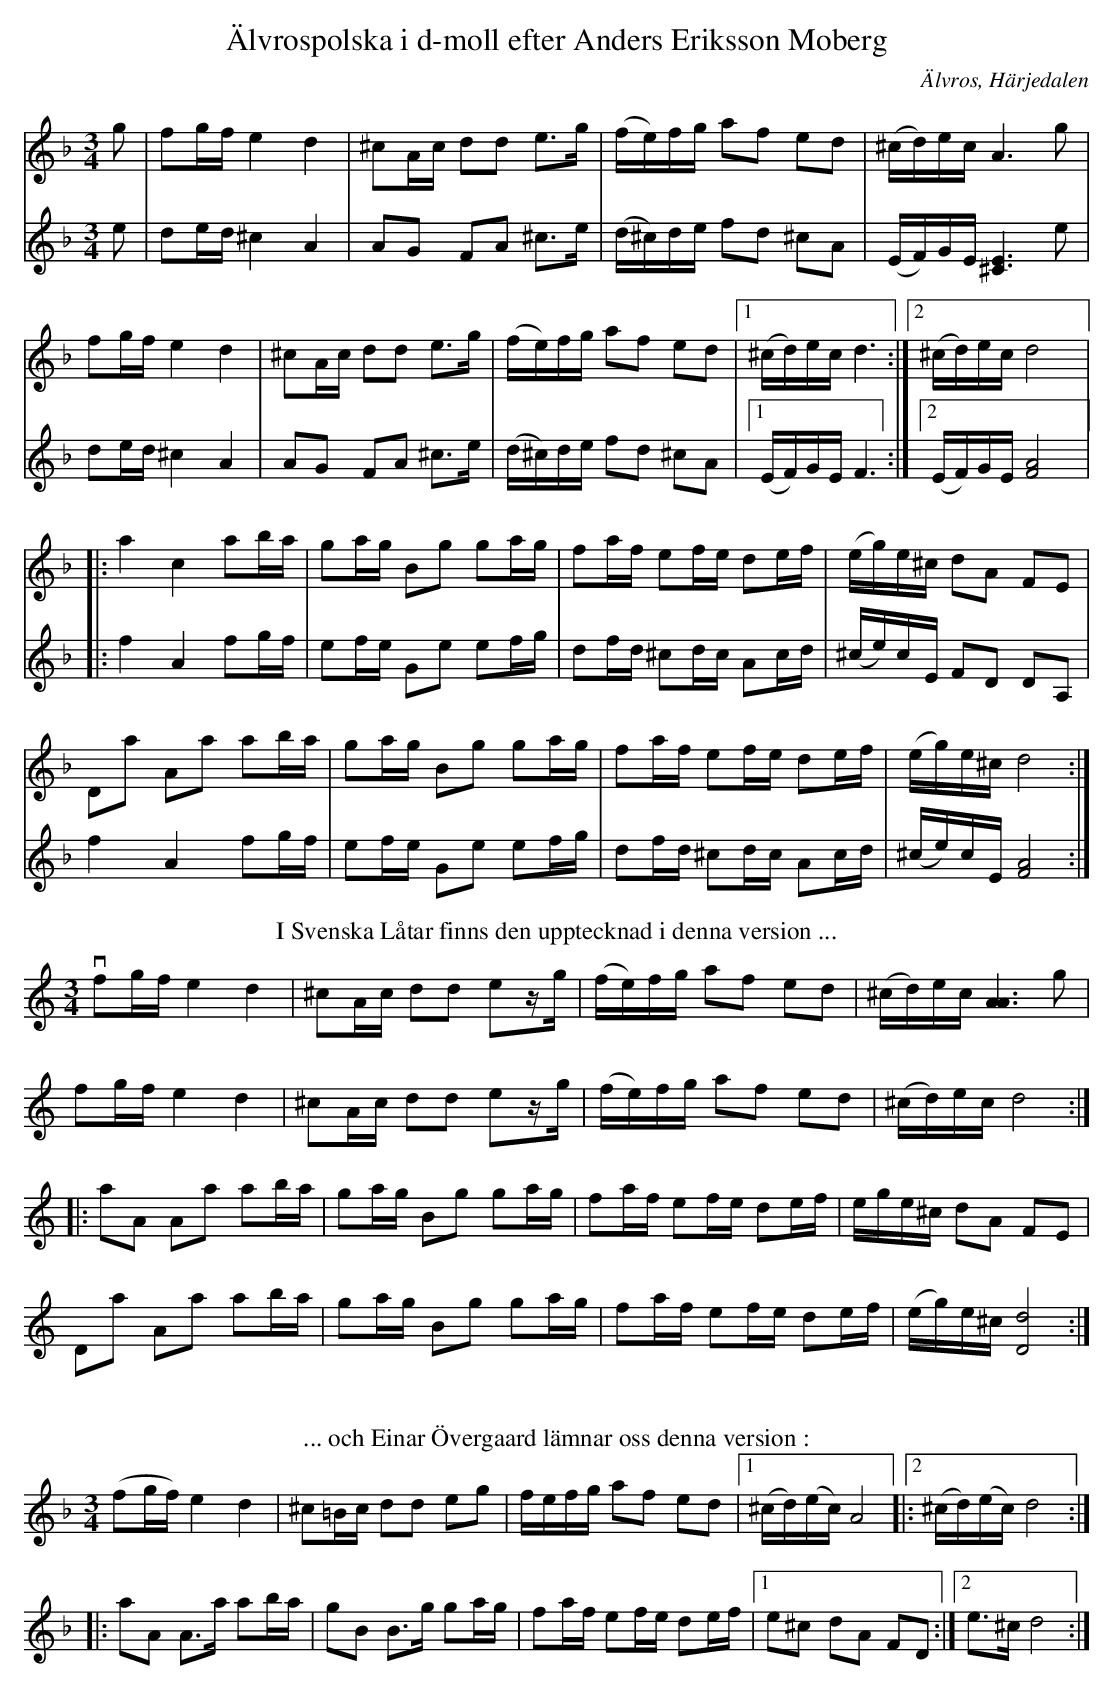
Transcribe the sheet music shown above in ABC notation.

X:1
T:Älvrospolska i d-moll efter Anders Eriksson Moberg
O:Älvros, Härjedalen
M:3/4
L:1/8
K:Dm
V:1
g|fg/f/ e2 d2|^cA/c/ dd e>g|(f/e/)f/g/ af ed|(^c/d/)e/c/ A3 g|!
fg/f/ e2 d2|^cA/c/ dd e>g|(f/e/)f/g/ af ed|[1(^c/d/)e/c/ d3:|[2(^c/d/)e/c/ d4|:!
a2 c2 ab/a/|ga/g/ Bg ga/g/|fa/f/ ef/e/ de/f/|(e/g/)e/^c/ dA FE|!
Da Aa ab/a/|ga/g/ Bg ga/g/|fa/f/ ef/e/ de/f/|(e/g/)e/^c/ d4:|]
V:2
e|de/d/ ^c2 A2|AG FA ^c>e|(d/^c/)d/e/ fd ^cA|(E/F/)G/E/ [^C3E3] e|!
de/d/ ^c2 A2|AG FA ^c>e|(d/^c/)d/e/ fd ^cA|[1(E/F/)G/E/ F3:|[2(E/F/)G/E/ [F4A4]|:!
f2 A2 fg/f/|ef/e/ Ge ef/g/|df/d/ ^cd/c/ Ac/d/|(^c/e/)c/E/ FD DA,|!
f2 A2 fg/f/|ef/e/ Ge ef/g/|df/d/ ^cd/c/ Ac/d/|(^c/e/)c/E/ [F4A4]:|]!
T:I Svenska Låtar finns den upptecknad i denna version ...
M:3/4
L:1/8
K:Am
vfg/f/ e2 d2|^cA/c/ dd ez/g/|(f/e/)f/g/ af ed|(^c/d/)e/c/ [A3A3] g|!
fg/f/ e2 d2|^cA/c/ dd ez/g/|(f/e/)f/g/ af ed|(^c/d/)e/c/ d4:|:!
aA Aa ab/a/|ga/g/ Bg ga/g/|fa/f/ ef/e/ de/f/|e/g/e/^c/ dA FE|!
Da Aa ab/a/|ga/g/ Bg ga/g/|fa/f/ ef/e/ de/f/|(e/g/)e/^c/ [D4d4]:|]
T: ... och Einar Övergaard lämnar oss denna version :
M:3/4
L:1/8
K:Dm
(fg/f/) e2 d2|^c=B/c/ dd eg|f/e/f/g/ af ed|[1(^c/d/)(e/c/) A4|:[2(^c/d/)(e/c/)d4:||:!
aA A>a ab/a/|gB B>g ga/g/|fa/f/ ef/e/ de/f/|[1e^c dA FD:|[2e>^c d4:|]
